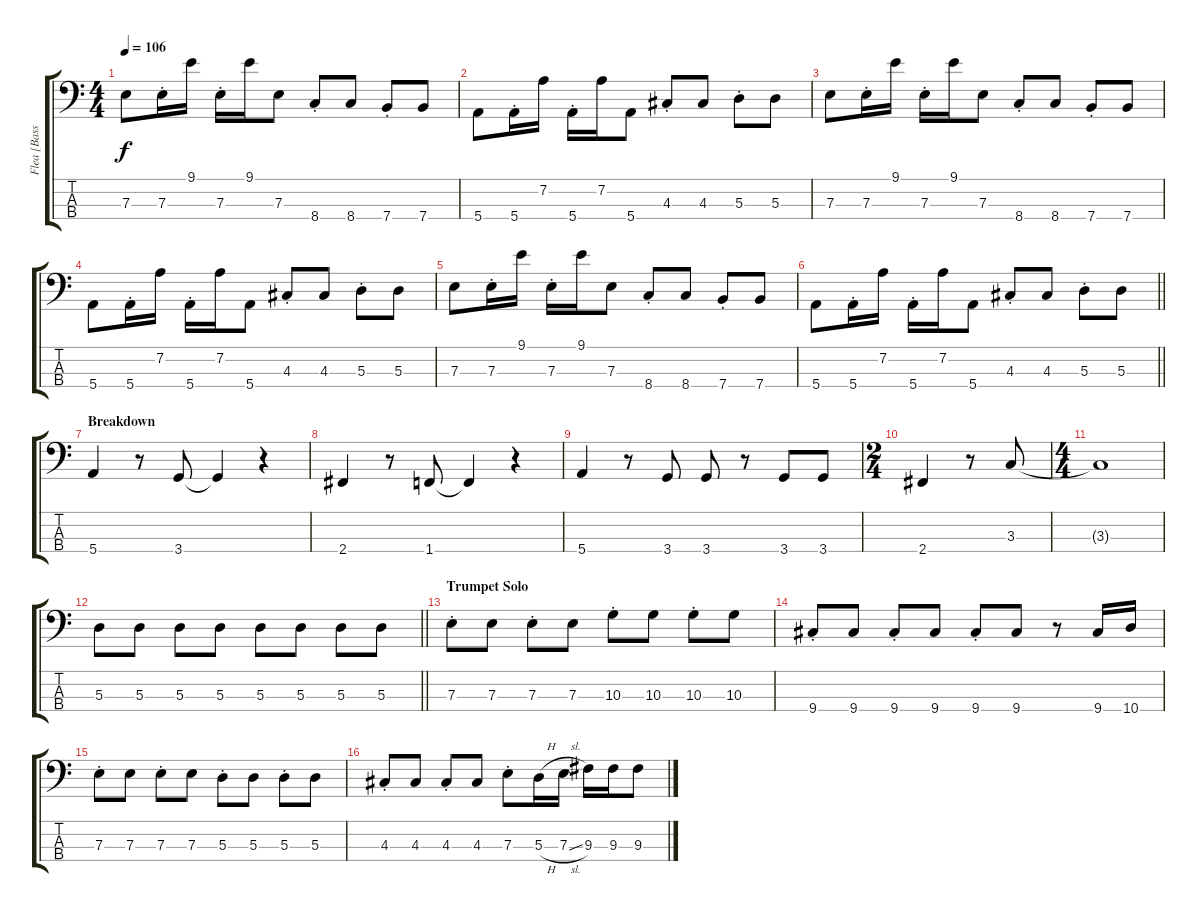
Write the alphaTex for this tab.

\track ("Flea [Bass]" "Flea [Bass") {instrument slapbass1}
\staff {score tabs}
\tuning (G2 D2 A1 E1) {hide}
\ts (4 4)
\tempo 106
\clef f4
\ks c
7.3.8{dy f} 7.3{st}.16 9.1.16 7.3{st}.16 9.1.16 7.3.8 8.4{st}.8 8.4.8 7.4{st}.8 7.4.8 |
5.4.8 5.4{st}.16 7.2.16 5.4{st}.16 7.2.16 5.4.8 4.3{st}.8 4.3.8 5.3{st}.8 5.3.8 |
7.3.8 7.3{st}.16 9.1.16 7.3{st}.16 9.1.16 7.3.8 8.4{st}.8 8.4.8 7.4{st}.8 7.4.8 |
5.4.8 5.4{st}.16 7.2.16 5.4{st}.16 7.2.16 5.4.8 4.3{st}.8 4.3.8 5.3{st}.8 5.3.8 |
7.3.8 7.3{st}.16 9.1.16 7.3{st}.16 9.1.16 7.3.8 8.4{st}.8 8.4.8 7.4{st}.8 7.4.8 |
\barLineRight lightlight
5.4.8 5.4{st}.16 7.2.16 5.4{st}.16 7.2.16 5.4.8 4.3{st}.8 4.3.8 5.3{st}.8 5.3.8 |
\section ("" "Breakdown")
5.4.4 r.8 3.4.8 3.4{t}.4 r.4 |
2.4.4 r.8 1.4.8 1.4{t}.4 r.4 |
5.4.4 r.8 3.4.8 3.4.8 r.8 3.4.8 3.4.8 |
\ts (2 4)
2.4.4 r.8 3.3.8 |
\ts (4 4)
3.3{t}.1 |
\barLineRight lightlight
5.3.8 5.3.8 5.3.8 5.3.8 5.3.8 5.3.8 5.3.8 5.3.8 |
\section ("" "Trumpet Solo")
7.3{st}.8 7.3.8 7.3{st}.8 7.3.8 10.3{st}.8 10.3.8 10.3{st}.8 10.3.8 |
9.4{st}.8 9.4.8 9.4{st}.8 9.4.8 9.4{st}.8 9.4.8 r.8 9.4.16 10.4.16 |
7.3{st}.8 7.3.8 7.3{st}.8 7.3.8 5.3{st}.8 5.3.8 5.3{st}.8 5.3.8 |
4.3{st}.8 4.3.8 4.3{st}.8 4.3.8 7.3{st}.8 5.3{h}.16 7.3{sl}.16 9.3.16 9.3.16 9.3.8
